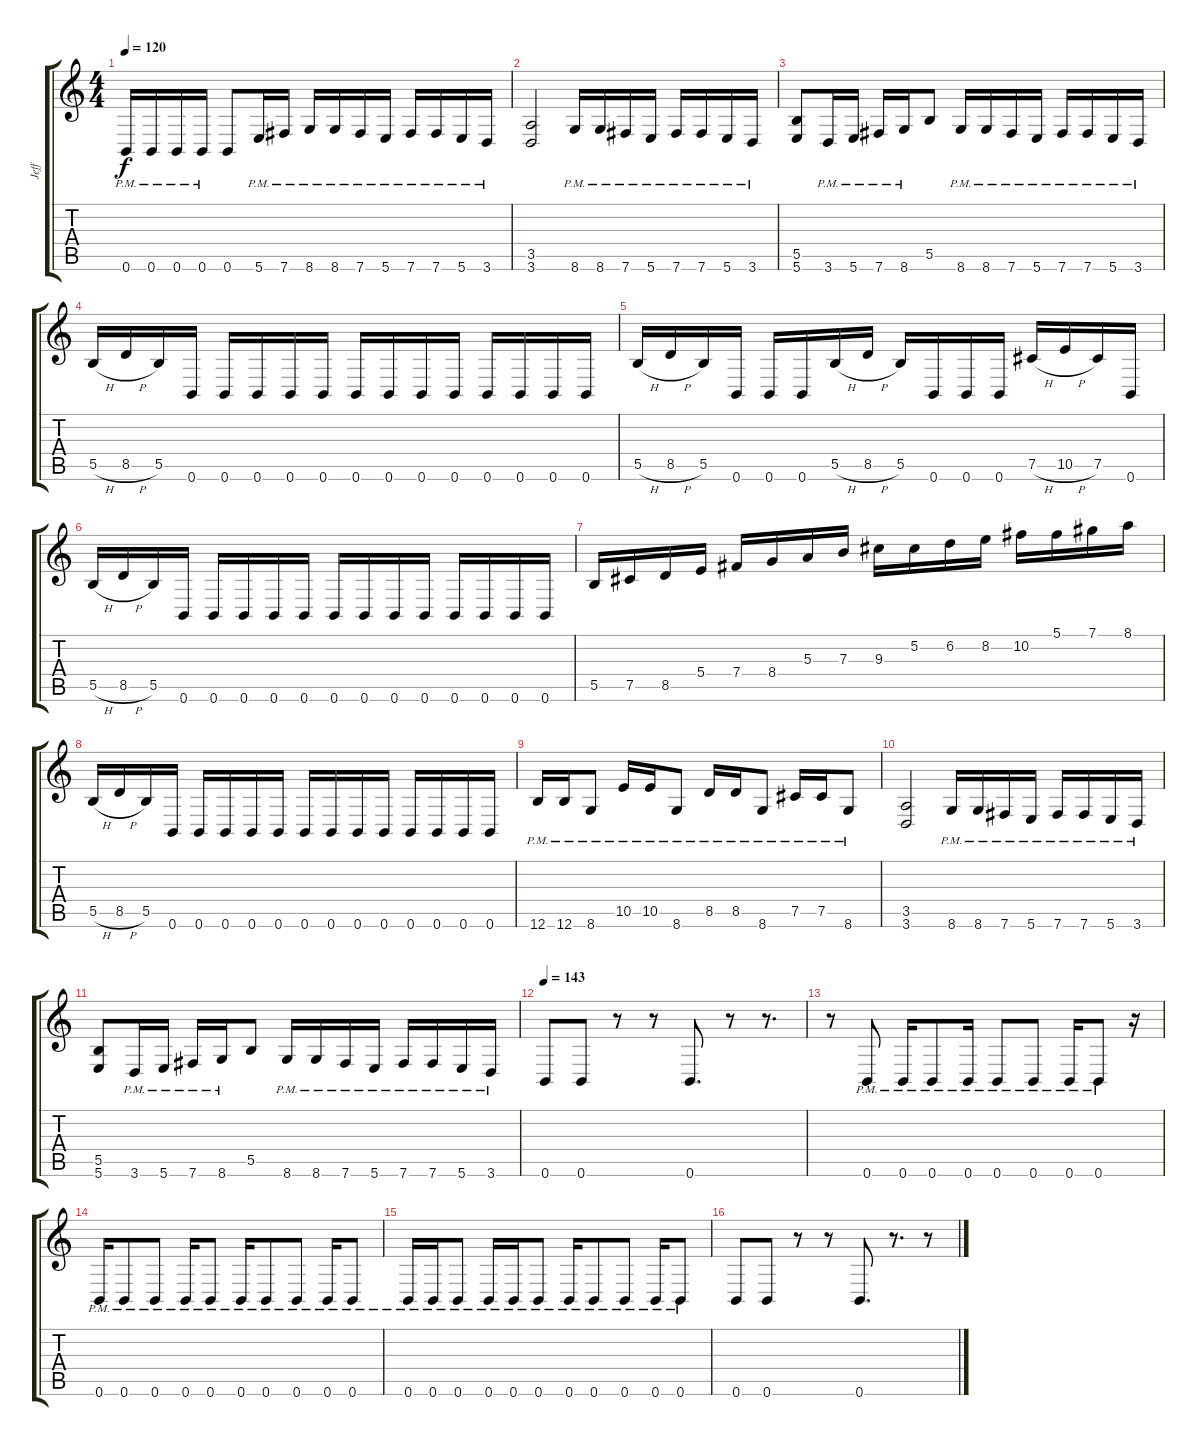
\track ("Jeff" "Jeff") {instrument distortionguitar}
\staff {score tabs}
\tuning (Db4 Ab3 E3 B2 Gb2 B1) {hide}
\ts (4 4)
\tempo 120
\clef g2
\ks c
0.6{pm}.16{dy f} 0.6{pm}.16 0.6{pm}.16 0.6{pm}.16 0.6.8 5.6{pm}.16 7.6{pm}.16 8.6{pm}.16 8.6{pm}.16 7.6{pm}.16 5.6{pm}.16 7.6{pm}.16 7.6{pm}.16 5.6{pm}.16 3.6{pm}.16 |
(3.5 3.6).2 8.6{pm}.16 8.6{pm}.16 7.6{pm}.16 5.6{pm}.16 7.6{pm}.16 7.6{pm}.16 5.6{pm}.16 3.6{pm}.16 |
(5.5 5.6).8 3.6{pm}.16 5.6{pm}.16 7.6{pm}.16 8.6{pm}.16 5.5.8 8.6{pm}.16 8.6{pm}.16 7.6{pm}.16 5.6{pm}.16 7.6{pm}.16 7.6{pm}.16 5.6{pm}.16 3.6{pm}.16 |
5.5{h}.16 8.5{h}.16 5.5.16 0.6.16 0.6.16 0.6.16 0.6.16 0.6.16 0.6.16 0.6.16 0.6.16 0.6.16 0.6.16 0.6.16 0.6.16 0.6.16 |
5.5{h}.16 8.5{h}.16 5.5.16 0.6.16 0.6.16 0.6.16 5.5{h}.16 8.5{h}.16 5.5.16 0.6.16 0.6.16 0.6.16 7.5{h}.16 10.5{h}.16 7.5.16 0.6.16 |
5.5{h}.16 8.5{h}.16 5.5.16 0.6.16 0.6.16 0.6.16 0.6.16 0.6.16 0.6.16 0.6.16 0.6.16 0.6.16 0.6.16 0.6.16 0.6.16 0.6.16 |
5.5.16 7.5.16 8.5.16 5.4.16 7.4.16 8.4.16 5.3.16 7.3.16 9.3.16 5.2.16 6.2.16 8.2.16 10.2.16 5.1.16 7.1.16 8.1.16 |
5.5{h}.16 8.5{h}.16 5.5.16 0.6.16 0.6.16 0.6.16 0.6.16 0.6.16 0.6.16 0.6.16 0.6.16 0.6.16 0.6.16 0.6.16 0.6.16 0.6.16 |
12.6{pm}.16 12.6{pm}.16 8.6{pm}.8 10.5{pm}.16 10.5{pm}.16 8.6{pm}.8 8.5{pm}.16 8.5{pm}.16 8.6{pm}.8 7.5{pm}.16 7.5{pm}.16 8.6{pm}.8 |
(3.5 3.6).2 8.6{pm}.16 8.6{pm}.16 7.6{pm}.16 5.6{pm}.16 7.6{pm}.16 7.6{pm}.16 5.6{pm}.16 3.6{pm}.16 |
(5.5 5.6).8 3.6{pm}.16 5.6{pm}.16 7.6{pm}.16 8.6{pm}.16 5.5.8 8.6{pm}.16 8.6{pm}.16 7.6{pm}.16 5.6{pm}.16 7.6{pm}.16 7.6{pm}.16 5.6{pm}.16 3.6{pm}.16 |
\tempo 143
0.6.8 0.6.8 r.8 r.8 0.6.8{d} r.8 r.8{d} |
r.8 0.6{pm}.8 0.6{pm}.16 0.6{pm}.8 0.6{pm}.16 0.6{pm}.8 0.6{pm}.8 0.6{pm}.16 0.6{pm}.8 r.16 |
0.6{pm}.16 0.6{pm}.8 0.6{pm}.8 0.6{pm}.16 0.6{pm}.8 0.6{pm}.16 0.6{pm}.8 0.6{pm}.8 0.6{pm}.16 0.6{pm}.8 |
0.6{pm}.16 0.6{pm}.16 0.6{pm}.8 0.6{pm}.16 0.6{pm}.16 0.6{pm}.8 0.6{pm}.16 0.6{pm}.8 0.6{pm}.8 0.6{pm}.16 0.6{pm}.8 |
0.6.8 0.6.8 r.8 r.8 0.6.8{d} r.8{d} r.8
